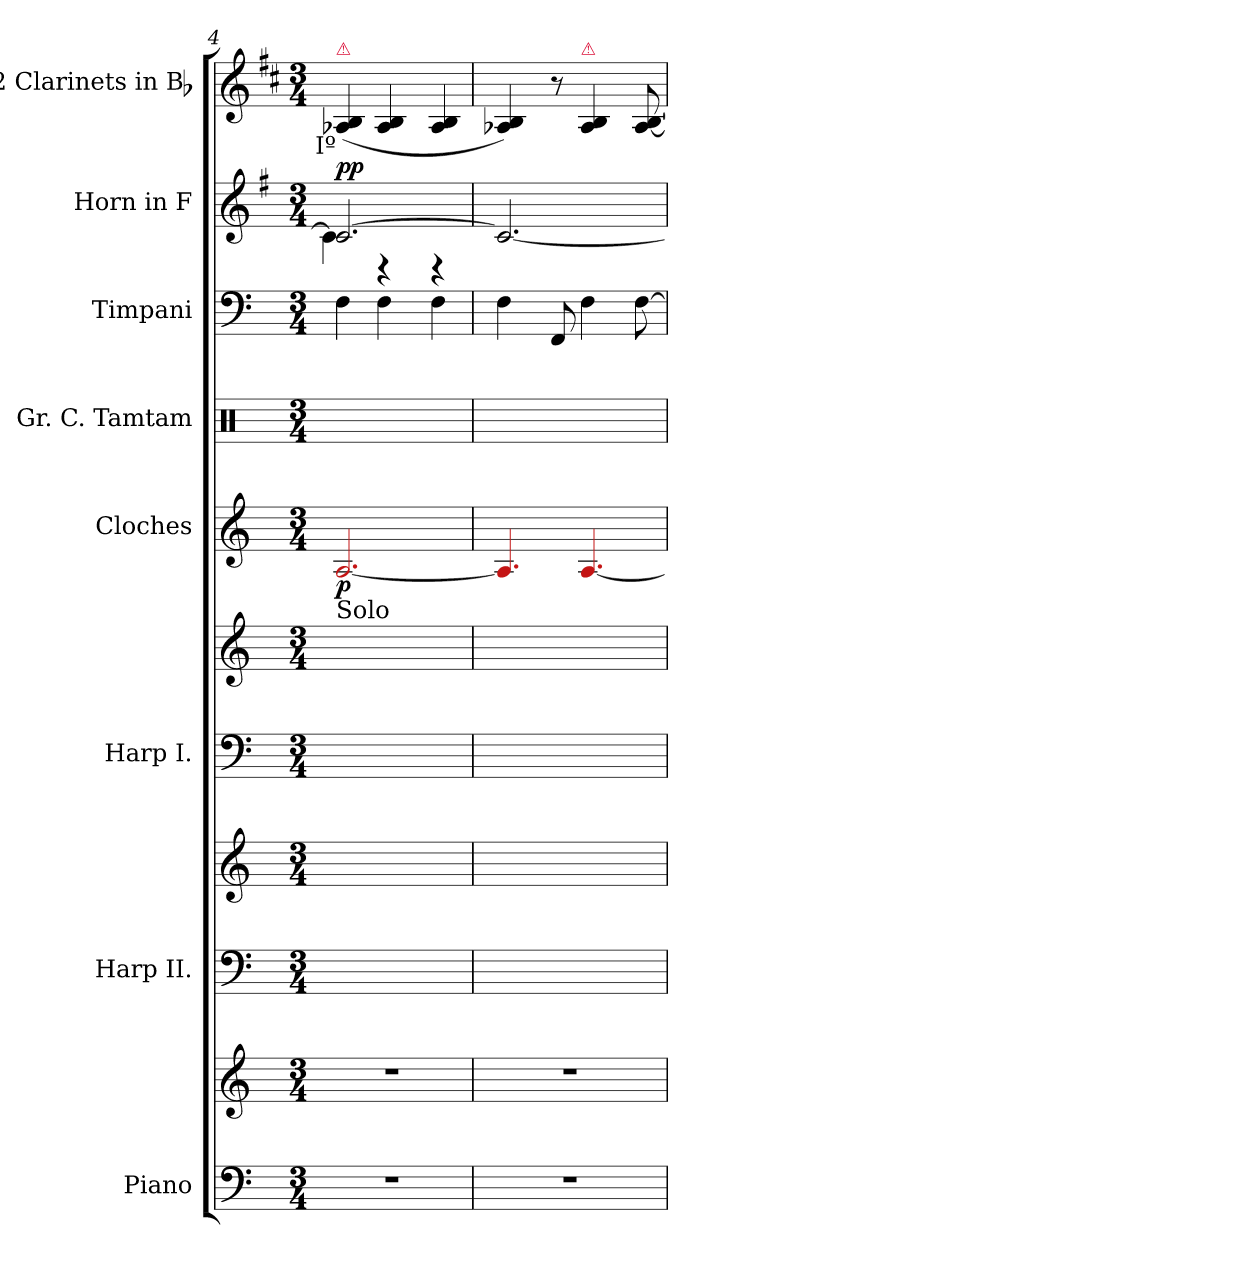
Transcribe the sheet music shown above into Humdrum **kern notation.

**kern	**kern	**kern	**kern	**kern	**kern	**kern	**dynam	**kern	**kern	**kern	**dynam	**kern
*part8	*part8	*part7	*part7	*part6	*part6	*part5	*part5	*part4	*part3	*part2	*part2	*part1
*staff11	*staff10	*staff9	*staff8	*staff7	*staff6	*staff5	*staff5	*staff4	*staff3	*staff2	*staff2	*staff1
*I"Piano	*	*I"Harp II.	*	*I"Harp I.	*	*I"Cloches	*	*I"Gr. C. Tamtam	*I"Timpani	*I"Horn in F	*	*I"2 Clarinets in Bb
*I'Pno	*	*I'Hp	*	*I'Hp	*	*	*	*	*I'Timp.	*I'Hn.	*	*I'Cl.
*clefF4	*clefG2	*clefF4	*clefG2	*clefF4	*clefG2	*clefG2	*	*clefX	*clefF4	*clefG2	*	*clefG2
*	*	*	*	*	*	*	*	*	*	*ITrd4c7	*	*ITrd1c2
*k[]	*k[]	*k[]	*k[]	*k[]	*k[]	*k[]	*	*k[]	*k[]	*k[]	*	*k[]
*C:	*C:	*C:	*C:	*C:	*C:	*C:	*	*C:	*C:	*C:	*	*C:
*M3/4	*M3/4	*M3/4	*M3/4	*M3/4	*M3/4	*M3/4	*	*M3/4	*M3/4	*M3/4	*	*M3/4
=4	=4	=4	=4	=4	=4	=4	=4	=4	=4	=4	=4	=4
*	*	*	*	*	*	*	*	*	*	*^	*	*
!	!	!	!	!	!	!	!	!	!	!	!	!	!LO:TX:a:color=crimson:t=⚠
!	!	!	!	!	!	!	!	!	!	!LO:TX:a:rj:t=Iº	!	!	!
!	!	!	!	!	!LO:TX:a:t=Solo	!	!	!	!	!	!	!	!
!	!	!	!	!	!	!	!	!	!	!	!	!LO:DY:a	!
4%3r	4%3r	2.ryy	4ryy	4%3ryy	4ryy	[2.RA/	p	2.ryy	4F	[>2.F	4F]	pp	(>4G-X 4A
.	.	.	4ryy	.	8ryy	.	.	.	4F	.	4r	.	4G- 4A
.	.	.	.	.	8ryy	.	.	.	.	.	.	.	.
.	.	.	4ryy	.	4ryy	.	.	.	4F	.	4r	.	4G- 4A
*	*	*	*	*	*	*	*	*	*	*v	*v	*	*
=5	=5	=5	=5	=5	=5	=5	=5	=5	=5	=5	=5	=5
4%3r	4%3r	2.ryy	4ryy	4%3ryy	8ryy	4.RA/]	.	2.ryy	4F	2.F_>	.	4G-X 4A)
.	.	.	.	.	8ryy	.	.	.	.	.	.	.
.	.	.	4ryy	.	8ryy	.	.	.	8FF	.	.	8r
!	!	!	!	!	!	!	!	!	!	!	!	!LO:TX:a:color=crimson:t=⚠
.	.	.	.	.	8ryy	[4.RA/	.	.	4F	.	.	4G- 4A
.	.	.	4ryy	.	4ryy	.	.	.	.	.	.	.
.	.	.	.	.	.	.	.	.	[8F	.	.	[8G- [8A
=	=	=	=	=	=	=	=	=	=	=	=	=
*-	*-	*-	*-	*-	*-	*-	*-	*-	*-	*-	*-	*-
